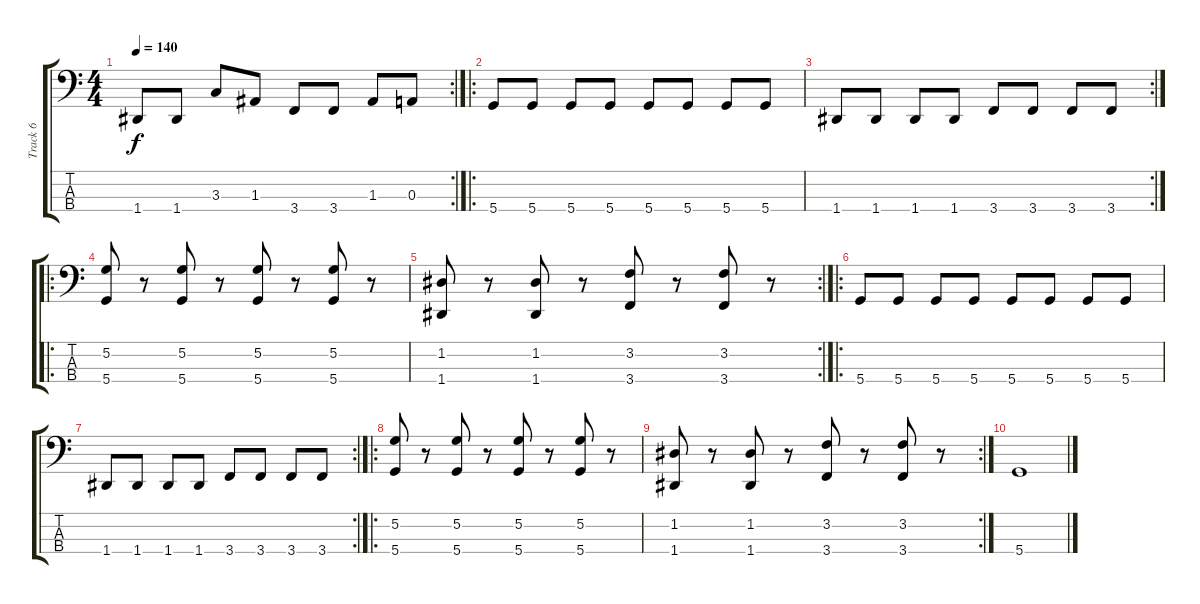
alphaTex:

\track ("Track 6" "Track 6") {instrument electricbassfinger}
\staff {score tabs}
\tuning (G2 D2 A1 D1) {hide}
\rc 2
\ts (4 4)
\tempo 140
\clef f4
\ks c
1.4.8{dy f} 1.4.8 3.3.8 1.3.8 3.4.8 3.4.8 1.3.8 0.3.8 |
\ro
5.4.8 5.4.8 5.4.8 5.4.8 5.4.8 5.4.8 5.4.8 5.4.8 |
\rc 2
1.4.8 1.4.8 1.4.8 1.4.8 3.4.8 3.4.8 3.4.8 3.4.8 |
\ro
(5.2 5.4).8 r.8 (5.2 5.4).8 r.8 (5.2 5.4).8 r.8 (5.2 5.4).8 r.8 |
\rc 2
(1.2 1.4).8 r.8 (1.2 1.4).8 r.8 (3.2 3.4).8 r.8 (3.2 3.4).8 r.8 |
\ro
5.4.8 5.4.8 5.4.8 5.4.8 5.4.8 5.4.8 5.4.8 5.4.8 |
\rc 2
1.4.8 1.4.8 1.4.8 1.4.8 3.4.8 3.4.8 3.4.8 3.4.8 |
\ro
(5.2 5.4).8 r.8 (5.2 5.4).8 r.8 (5.2 5.4).8 r.8 (5.2 5.4).8 r.8 |
\rc 2
(1.2 1.4).8 r.8 (1.2 1.4).8 r.8 (3.2 3.4).8 r.8 (3.2 3.4).8 r.8 |
5.4.1
